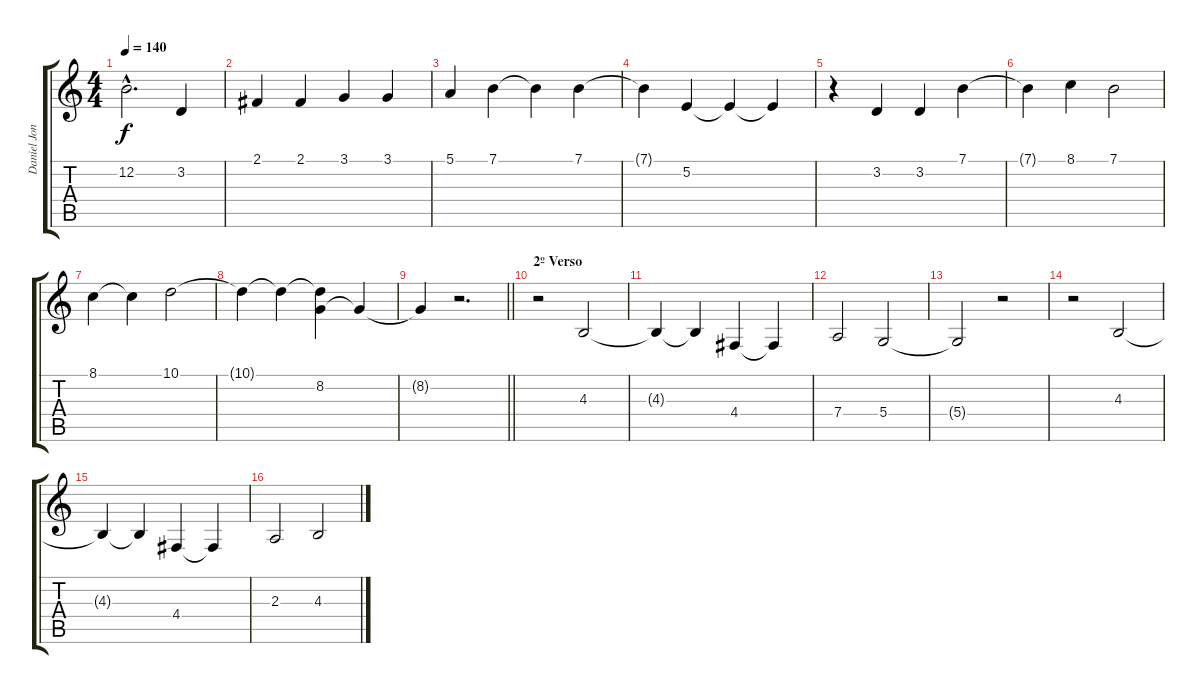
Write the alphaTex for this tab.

\track ("Daniel Jonhs (Vocal)" "Daniel Jon") {instrument synthvoice}
\staff {score tabs}
\tuning (E4 B3 G3 D3 A2 E2) {hide}
\ts (4 4)
\tempo 140
\clef g2
\ks c
12.2{hac t}.2{d dy f} 3.2.4 |
2.1.4 2.1.4 3.1.4 3.1.4 |
5.1.4 7.1.4 7.1{t}.4 7.1.4 |
7.1{t}.4 5.2.4 5.2{t}.4 5.2{t}.4 |
r.4 3.2.4 3.2.4 7.1.4 |
7.1{t}.4 8.1.4 7.1.2 |
8.1.4 8.1{t}.4 10.1.2 |
10.1{t}.4 10.1{t}.4 (10.1{t} 8.2).4 8.2{t}.4 |
\barLineRight lightlight
8.2{t}.4 r.2{d} |
\section ("" "2º Verso")
r.2 4.3.2 |
4.3{t}.4 4.3{t}.4 4.4.4 4.4{t}.4 |
7.4.2 5.4.2 |
5.4{t}.2 r.2 |
r.2 4.3.2 |
4.3{t}.4 4.3{t}.4 4.4.4 4.4{t}.4 |
2.3.2 4.3.2
